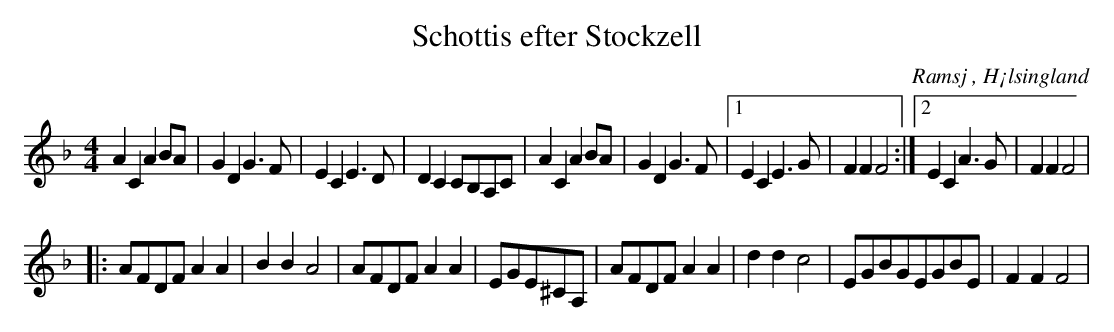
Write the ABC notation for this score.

X:1
T: Schottis efter Stockzell
O: Ramsj , H¡lsingland
M: 4/4
L: 1/8
K: F
A2 C2 A2 BA|G2 D2 G2>F2|E2 C2 E2>D2|D2 C2 CB,A,C|A2 C2 A2 BA|G2 D2 G2>F2|1 E2 C2 E2>G2|F2 F2 F4:|2 E2 C2 A2>G2|F2 F2 F4|
|:AFDF A2 A2| B2 B2 A4|AFDF A2 A2|EGE^CA,|AFDF A2 A2| d2 d2 c4|EGBGEGBE|F2 F2 F4|
